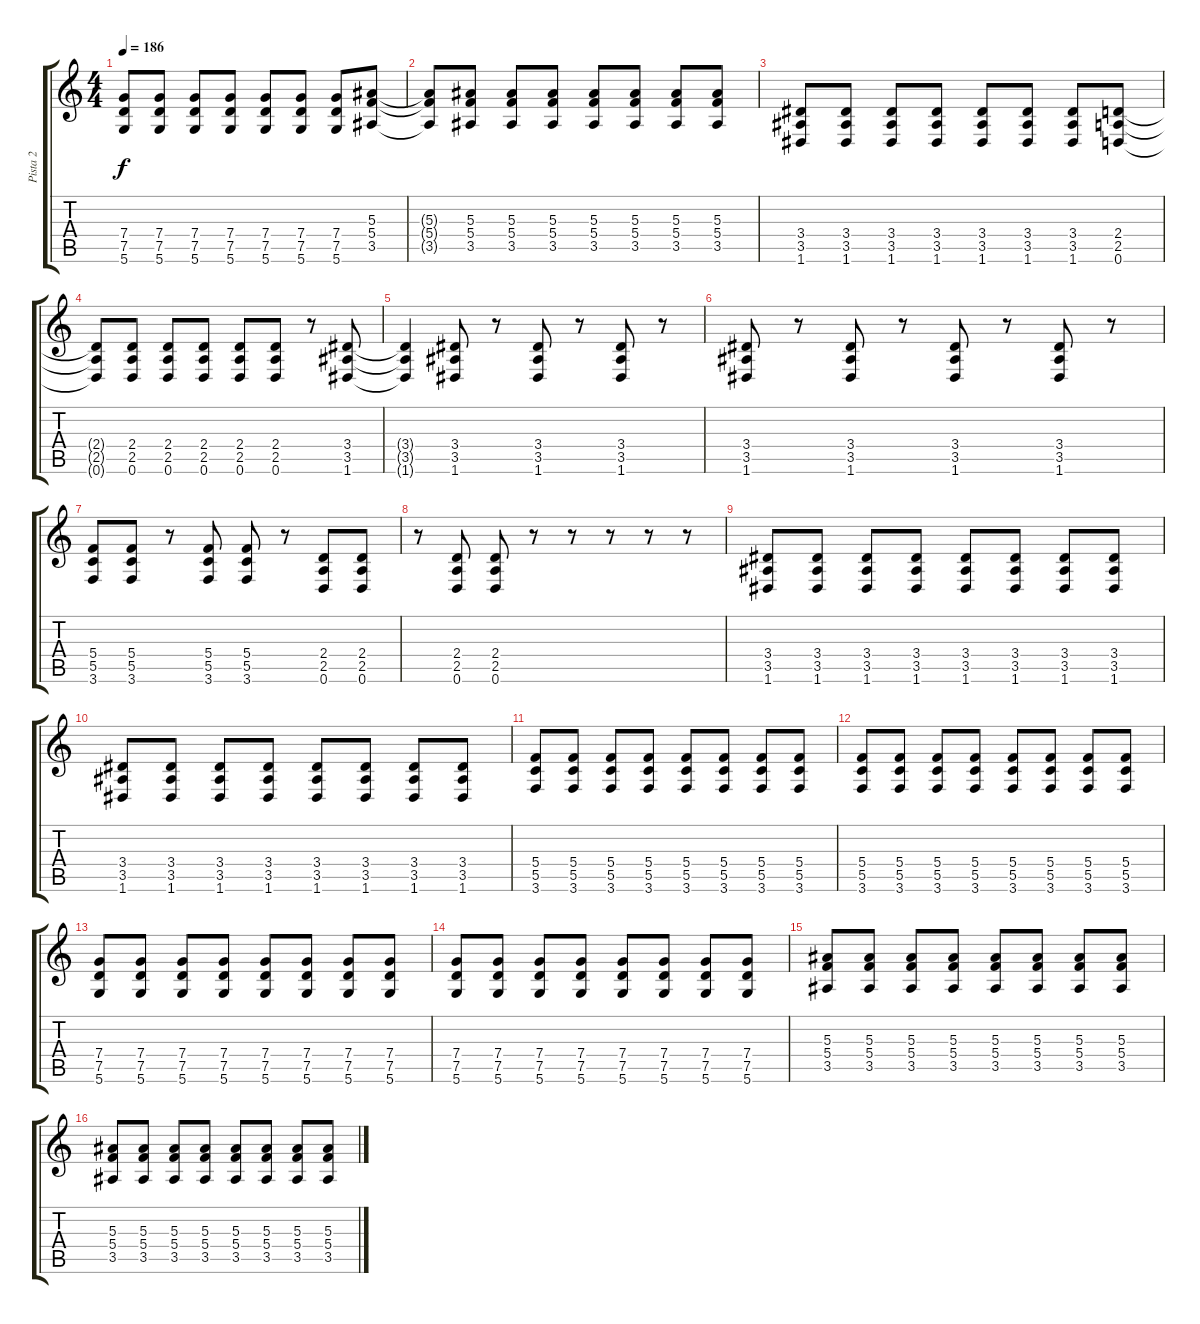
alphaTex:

\track ("Pista 2" "Pista 2") {instrument distortionguitar}
\staff {score tabs}
\tuning (D4 A3 F3 C3 G2 D2) {hide}
\ts (4 4)
\tempo 186
\clef g2
\ks c
(7.4 7.5 5.6).8{dy f} (7.4 7.5 5.6).8 (7.4 7.5 5.6).8 (7.4 7.5 5.6).8 (7.4 7.5 5.6).8 (7.4 7.5 5.6).8 (7.4 7.5 5.6).8 (5.3 5.4 3.5).8 |
(5.3{t} 5.4{t} 3.5{t}).8 (5.3 5.4 3.5).8 (5.3 5.4 3.5).8 (5.3 5.4 3.5).8 (5.3 5.4 3.5).8 (5.3 5.4 3.5).8 (5.3 5.4 3.5).8 (5.3 5.4 3.5).8 |
(3.4 3.5 1.6).8 (3.4 3.5 1.6).8 (3.4 3.5 1.6).8 (3.4 3.5 1.6).8 (3.4 3.5 1.6).8 (3.4 3.5 1.6).8 (3.4 3.5 1.6).8 (2.4 2.5 0.6).8 |
(2.4{t} 2.5{t} 0.6{t}).8 (2.4 2.5 0.6).8 (2.4 2.5 0.6).8 (2.4 2.5 0.6).8 (2.4 2.5 0.6).8 (2.4 2.5 0.6).8 r.8 (3.4 3.5 1.6).8 |
(3.4{t} 3.5{t} 1.6{t}).4 (3.4 3.5 1.6).8 r.8 (3.4 3.5 1.6).8 r.8 (3.4 3.5 1.6).8 r.8 |
(3.4 3.5 1.6).8 r.8 (3.4 3.5 1.6).8 r.8 (3.4 3.5 1.6).8 r.8 (3.4 3.5 1.6).8 r.8 |
(5.4 5.5 3.6).8 (5.4 5.5 3.6).8 r.8 (5.4 5.5 3.6).8 (5.4 5.5 3.6).8 r.8 (2.4 2.5 0.6).8 (2.4 2.5 0.6).8 |
r.8 (2.4 2.5 0.6).8 (2.4 2.5 0.6).8 r.8 r.8 r.8 r.8 r.8 |
(3.4 3.5 1.6).8 (3.4 3.5 1.6).8 (3.4 3.5 1.6).8 (3.4 3.5 1.6).8 (3.4 3.5 1.6).8 (3.4 3.5 1.6).8 (3.4 3.5 1.6).8 (3.4 3.5 1.6).8 |
(3.4 3.5 1.6).8 (3.4 3.5 1.6).8 (3.4 3.5 1.6).8 (3.4 3.5 1.6).8 (3.4 3.5 1.6).8 (3.4 3.5 1.6).8 (3.4 3.5 1.6).8 (3.4 3.5 1.6).8 |
(5.4 5.5 3.6).8 (5.4 5.5 3.6).8 (5.4 5.5 3.6).8 (5.4 5.5 3.6).8 (5.4 5.5 3.6).8 (5.4 5.5 3.6).8 (5.4 5.5 3.6).8 (5.4 5.5 3.6).8 |
(5.4 5.5 3.6).8 (5.4 5.5 3.6).8 (5.4 5.5 3.6).8 (5.4 5.5 3.6).8 (5.4 5.5 3.6).8 (5.4 5.5 3.6).8 (5.4 5.5 3.6).8 (5.4 5.5 3.6).8 |
(7.4 7.5 5.6).8 (7.4 7.5 5.6).8 (7.4 7.5 5.6).8 (7.4 7.5 5.6).8 (7.4 7.5 5.6).8 (7.4 7.5 5.6).8 (7.4 7.5 5.6).8 (7.4 7.5 5.6).8 |
(7.4 7.5 5.6).8 (7.4 7.5 5.6).8 (7.4 7.5 5.6).8 (7.4 7.5 5.6).8 (7.4 7.5 5.6).8 (7.4 7.5 5.6).8 (7.4 7.5 5.6).8 (7.4 7.5 5.6).8 |
(5.3 5.4 3.5).8 (5.3 5.4 3.5).8 (5.3 5.4 3.5).8 (5.3 5.4 3.5).8 (5.3 5.4 3.5).8 (5.3 5.4 3.5).8 (5.3 5.4 3.5).8 (5.3 5.4 3.5).8 |
(5.3 5.4 3.5).8 (5.3 5.4 3.5).8 (5.3 5.4 3.5).8 (5.3 5.4 3.5).8 (5.3 5.4 3.5).8 (5.3 5.4 3.5).8 (5.3 5.4 3.5).8 (5.3 5.4 3.5).8
